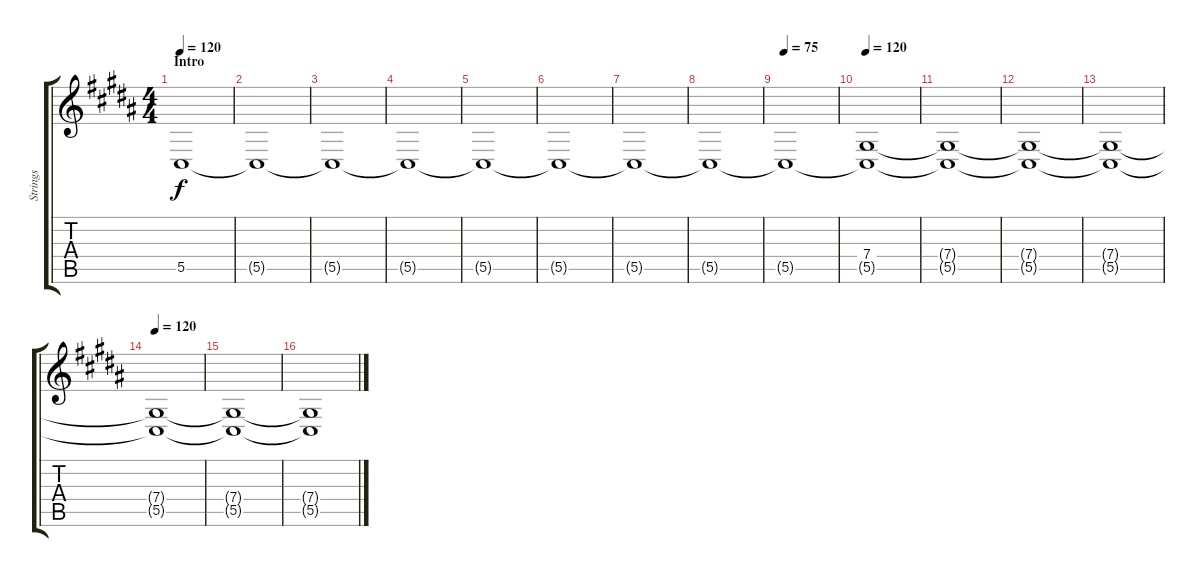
\track ("Strings" "Strings") {instrument stringensemble1}
\staff {score tabs}
\tuning (Eb4 Bb3 Gb3 Db3 Ab2 Eb2) {hide}
\ts (4 4)
\section ("" "Intro")
\tempo 120
\clef g2
\ks b
5.5.1{dy f instrument stringensemble1} |
5.5{t}.1 |
5.5{t}.1 |
5.5{t}.1 |
5.5{t}.1 |
5.5{t}.1 |
5.5{t}.1 |
5.5{t}.1 |
\tempo 75
5.5{t}.1 |
\tempo 120
(7.4 5.5{t}).1 |
(7.4{t} 5.5{t}).1 |
(7.4{t} 5.5{t}).1 |
(7.4{t} 5.5{t}).1 |
\tempo 120
(7.4{t} 5.5{t}).1 |
(7.4{t} 5.5{t}).1 |
(7.4{t} 5.5{t}).1
